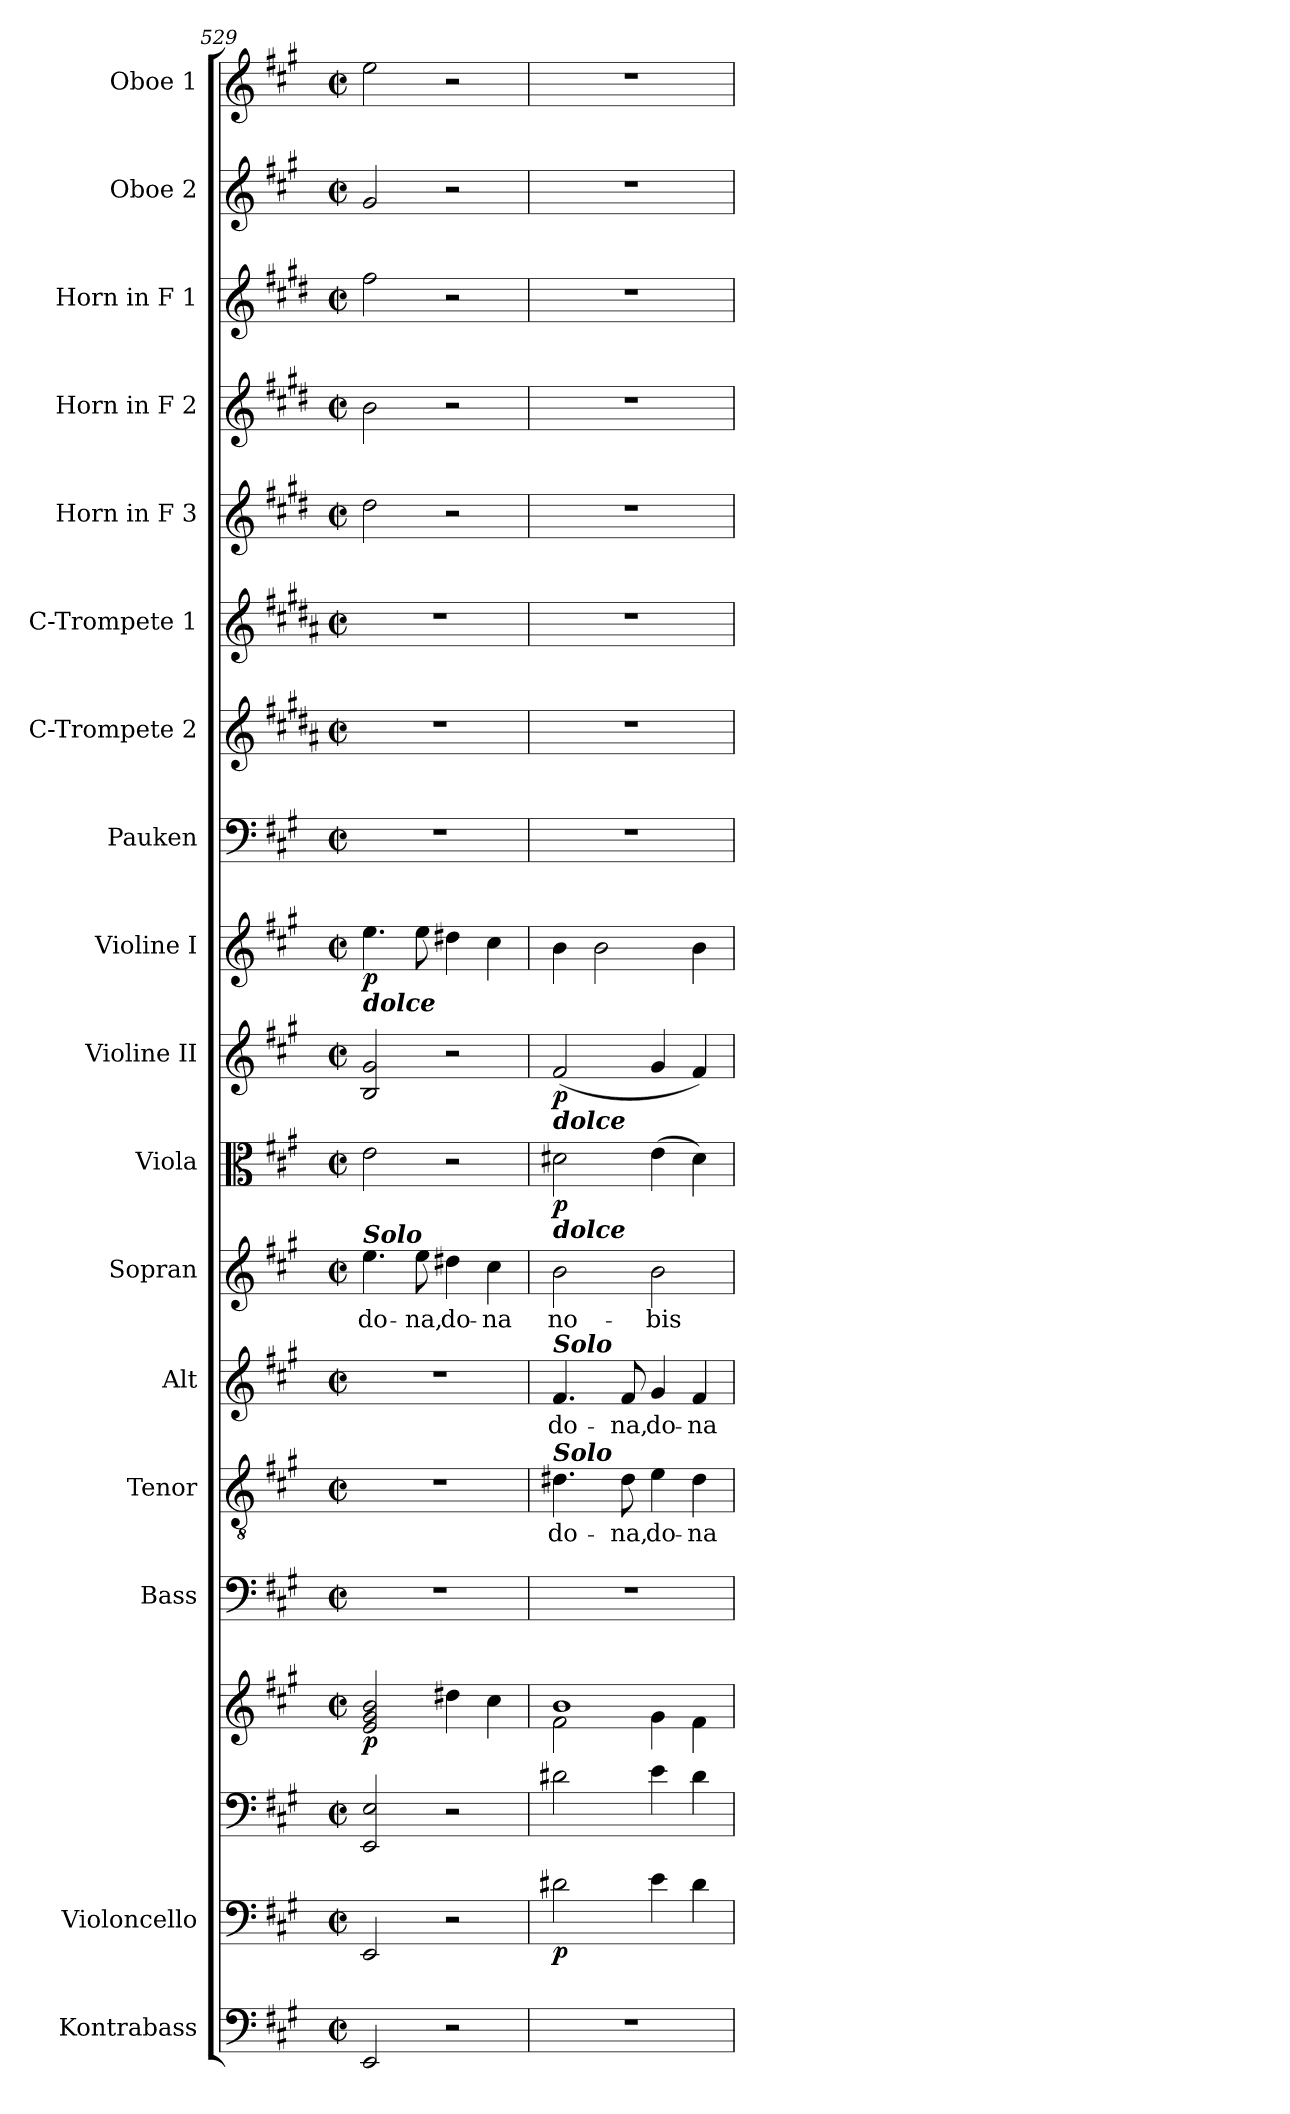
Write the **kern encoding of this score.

**kern	**kern	**dynam	**kern	**kern	**dynam	**kern	**kern	**text	**kern	**text	**kern	**text	**kern	**dynam	**kern	**dynam	**kern	**dynam	**kern	**kern	**kern	**kern	**kern	**kern	**kern	**kern
*part18	*part17	*part17	*part16	*part16	*part16	*part15	*part14	*part14	*part13	*part13	*part12	*part12	*part11	*part11	*part10	*part10	*part9	*part9	*part8	*part7	*part6	*part5	*part4	*part3	*part2	*part1
*staff19	*staff18	*staff18	*staff17	*staff16	*staff16/17	*staff15	*staff14	*staff14	*staff13	*staff13	*staff12	*staff12	*staff11	*staff11	*staff10	*staff10	*staff9	*staff9	*staff8	*staff7	*staff6	*staff5	*staff4	*staff3	*staff2	*staff1
*I"Kontrabass	*I"Violoncello	*	*	*	*	*I"Bass	*I"Tenor	*	*I"Alt	*	*I"Sopran	*	*I"Viola	*	*I"Violine II	*	*I"Violine I	*	*I"Pauken	*I"C-Trompete 2	*I"C-Trompete 1	*I"Horn in F 3	*I"Horn in F 2	*I"Horn in F 1	*I"Oboe 2	*I"Oboe 1
*I'Kb.	*I'Vc.	*	*	*	*	*I'B.	*I'T.	*	*I'A.	*	*I'S.	*	*I'Vla.	*	*I'Vl. II	*	*I'Vl. I	*	*I'Pk.	*I'C Trp. 2	*I'C Trp. 1	*	*	*	*I'Ob. 2	*I'Ob. 1
*clefF4	*clefF4	*	*clefF4	*clefG2	*	*clefF4	*clefGv2	*	*clefG2	*	*clefG2	*	*clefC3	*	*clefG2	*	*clefG2	*	*clefF4	*clefG2	*clefG2	*clefG2	*clefG2	*clefG2	*clefG2	*clefG2
*ITrd7c12	*	*	*	*	*	*	*	*	*	*	*	*	*	*	*	*	*	*	*	*ITrd1c2	*ITrd1c2	*ITrd4c7	*ITrd4c7	*ITrd4c7	*	*
*k[f#c#g#]	*k[f#c#g#]	*	*k[f#c#g#]	*k[f#c#g#]	*	*k[f#c#g#]	*k[f#c#g#]	*	*k[f#c#g#]	*	*k[f#c#g#]	*	*k[f#c#g#]	*	*k[f#c#g#]	*	*k[f#c#g#]	*	*k[f#c#g#]	*k[f#c#g#]	*k[f#c#g#]	*k[f#c#g#]	*k[f#c#g#]	*k[f#c#g#]	*k[f#c#g#]	*k[f#c#g#]
*A:	*A:	*	*A:	*A:	*	*A:	*A:	*	*A:	*	*A:	*	*A:	*	*A:	*	*A:	*	*A:	*A:	*A:	*A:	*A:	*A:	*A:	*A:
*M2/2	*M2/2	*	*M2/2	*M2/2	*	*M2/2	*M2/2	*	*M2/2	*	*M2/2	*	*M2/2	*	*M2/2	*	*M2/2	*	*M2/2	*M2/2	*M2/2	*M2/2	*M2/2	*M2/2	*M2/2	*M2/2
*met(c|)	*met(c|)	*	*met(c|)	*met(c|)	*	*met(c|)	*met(c|)	*	*met(c|)	*	*met(c|)	*	*met(c|)	*	*met(c|)	*	*met(c|)	*	*met(c|)	*met(c|)	*met(c|)	*met(c|)	*met(c|)	*met(c|)	*met(c|)	*met(c|)
=529	=529	=529	=529	=529	=529	=529	=529	=529	=529	=529	=529	=529	=529	=529	=529	=529	=529	=529	=529	=529	=529	=529	=529	=529	=529	=529
!	!	!	!	!	!	!	!	!	!	!	!	!	!	!	!	!	!LO:TX:b:Bi:t=dolce	!	!	!	!	!	!	!	!	!
!	!	!	!	!	!	!	!	!	!	!	!LO:TX:a:Bi:t=Solo	!	!	!	!	!	!	!	!	!	!	!	!	!	!	!
!	!	!	!	!	!LO:DY:b	!	!	!	!	!	!	!LO:LY:b	!	!	!	!	!	!LO:DY:b	!	!	!	!	!	!	!	!
2EEE/	2EE/	.	2EE/ 2E/	2e/ 2g#/ 2b/	p	1r	1r	.	1r	.	4.ee\	do-	2e\	.	2B/ 2g#/	.	4.ee\	p	1r	1r	1r	2g#\	2e\	2b\	2g#/	2ee\
!	!	!	!	!	!	!	!	!	!	!	!	!LO:LY:b	!	!	!	!	!	!	!	!	!	!	!	!	!	!
.	.	.	.	.	.	.	.	.	.	.	8ee\	-na,	.	.	.	.	8ee\	.	.	.	.	.	.	.	.	.
!	!	!	!	!	!	!	!	!	!	!	!	!LO:LY:b	!	!	!	!	!	!	!	!	!	!	!	!	!	!
2r	2r	.	2r	4dd#X\	.	.	.	.	.	.	4dd#X\	do-	2r	.	2r	.	4dd#X\	.	.	.	.	2r	2r	2r	2r	2r
!	!	!	!	!	!	!	!	!	!	!	!	!LO:LY:b	!	!	!	!	!	!	!	!	!	!	!	!	!	!
.	.	.	.	4cc#\	.	.	.	.	.	.	4cc#\	-na	.	.	.	.	4cc#\	.	.	.	.	.	.	.	.	.
=530	=530	=530	=530	=530	=530	=530	=530	=530	=530	=530	=530	=530	=530	=530	=530	=530	=530	=530	=530	=530	=530	=530	=530	=530	=530	=530
*	*	*	*	*^	*	*	*	*	*	*	*	*	*	*	*	*	*	*	*	*	*	*	*	*	*	*
!	!	!	!	!	!	!	!	!	!	!	!	!	!	!	!	!LO:TX:b:Bi:t=dolce	!	!	!	!	!	!	!	!	!	!	!
!	!	!	!	!	!	!	!	!	!	!	!	!	!	!LO:TX:b:Bi:t=dolce	!	!	!	!	!	!	!	!	!	!	!	!	!
!	!	!	!	!	!	!	!	!	!	!LO:TX:a:Bi:t=Solo	!	!	!	!	!	!	!	!	!	!	!	!	!	!	!	!	!
!	!	!	!	!	!	!	!	!LO:TX:a:Bi:t=Solo	!	!	!	!	!	!	!	!	!	!	!	!	!	!	!	!	!	!	!
!	!	!LO:DY:b	!	!	!	!	!	!	!LO:LY:b	!	!LO:LY:b	!	!LO:LY:b	!	!LO:DY:b	!	!LO:DY:b	!	!	!	!	!	!	!	!	!	!
1r	2d#X\	p	2d#X\	1b	2f#\	.	1r	4.d#X\	do-	4.f#/	do-	2b\	no-	2d#X\	p	(<2f#/	p	4b\	.	1r	1r	1r	1r	1r	1r	1r	1r
.	.	.	.	.	.	.	.	.	.	.	.	.	.	.	.	.	.	2b\	.	.	.	.	.	.	.	.	.
!	!	!	!	!	!	!	!	!	!LO:LY:b	!	!LO:LY:b	!	!	!	!	!	!	!	!	!	!	!	!	!	!	!	!
.	.	.	.	.	.	.	.	8d#\	-na,	8f#/	-na,	.	.	.	.	.	.	.	.	.	.	.	.	.	.	.	.
!	!	!	!	!	!	!	!	!	!LO:LY:b	!	!LO:LY:b	!	!LO:LY:b	!	!	!	!	!	!	!	!	!	!	!	!	!	!
.	4e\	.	4e\	.	4g#\	.	.	4e\	do-	4g#/	do-	2b\	-bis	(>4e\	.	4g#/	.	.	.	.	.	.	.	.	.	.	.
!	!	!	!	!	!	!	!	!	!LO:LY:b	!	!LO:LY:b	!	!	!	!	!	!	!	!	!	!	!	!	!	!	!	!
.	4d#\	.	4d#\	.	4f#\	.	.	4d#\	-na	4f#/	-na	.	.	4d#\)	.	4f#/)	.	4b\	.	.	.	.	.	.	.	.	.
*	*	*	*	*v	*v	*	*	*	*	*	*	*	*	*	*	*	*	*	*	*	*	*	*	*	*	*	*
=	=	=	=	=	=	=	=	=	=	=	=	=	=	=	=	=	=	=	=	=	=	=	=	=	=	=
*-	*-	*-	*-	*-	*-	*-	*-	*-	*-	*-	*-	*-	*-	*-	*-	*-	*-	*-	*-	*-	*-	*-	*-	*-	*-	*-
